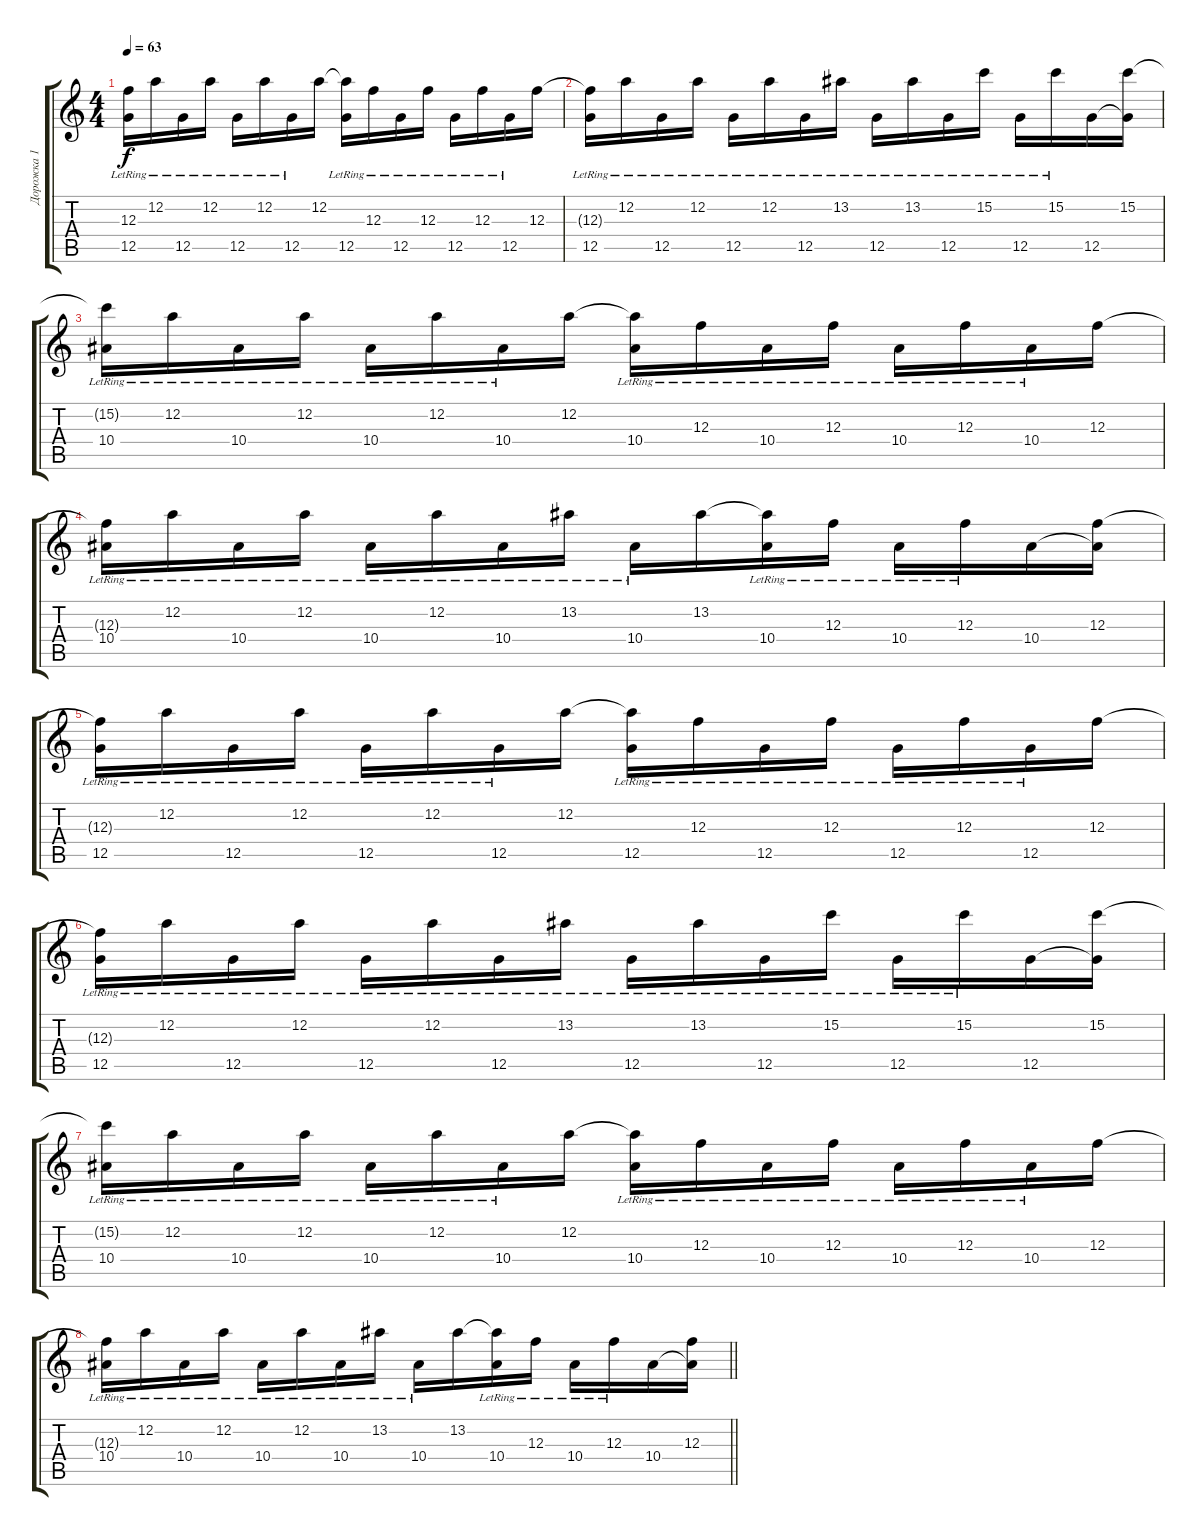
\track ("Дорожка 1" "Дорожка 1") {instrument electricguitarjazz}
\staff {score tabs}
\tuning (D4 A3 F3 C3 G2 C2) {hide}
\ts (4 4)
\tempo 63
\clef g2
\ks c
(12.3{t} 12.5{lr}).16{dy f} 12.2{lr}.16 12.5{lr}.16 12.2{lr}.16 12.5{lr}.16 12.2{lr}.16 12.5{lr}.16 12.2.16 (12.2{t} 12.5{lr}).16 12.3{lr}.16 12.5{lr}.16 12.3{lr}.16 12.5{lr}.16 12.3{lr}.16 12.5{lr}.16 12.3.16 |
(12.3{t} 12.5{lr}).16 12.2{lr}.16 12.5{lr}.16 12.2{lr}.16 12.5{lr}.16 12.2{lr}.16 12.5{lr}.16 13.2{lr}.16 12.5{lr}.16 13.2{lr}.16 12.5{lr}.16 15.2{lr}.16 12.5{lr}.16 15.2{lr}.16 12.5.16 (15.2 12.5{t}).16 |
(15.2{t} 10.4{lr}).16 12.2{lr}.16 10.4{lr}.16 12.2{lr}.16 10.4{lr}.16 12.2{lr}.16 10.4{lr}.16 12.2.16 (12.2{t} 10.4{lr}).16 12.3{lr}.16 10.4{lr}.16 12.3{lr}.16 10.4{lr}.16 12.3{lr}.16 10.4{lr}.16 12.3.16 |
(12.3{t} 10.4{lr}).16 12.2{lr}.16 10.4{lr}.16 12.2{lr}.16 10.4{lr}.16 12.2{lr}.16 10.4{lr}.16 13.2{lr}.16 10.4{lr}.16 13.2.16 (13.2{t} 10.4{lr}).16 12.3{lr}.16 10.4{lr}.16 12.3{lr}.16 10.4.16 (12.3 10.4{t}).16 |
(12.3{t} 12.5{lr}).16 12.2{lr}.16 12.5{lr}.16 12.2{lr}.16 12.5{lr}.16 12.2{lr}.16 12.5{lr}.16 12.2.16 (12.2{t} 12.5{lr}).16 12.3{lr}.16 12.5{lr}.16 12.3{lr}.16 12.5{lr}.16 12.3{lr}.16 12.5{lr}.16 12.3.16 |
(12.3{t} 12.5{lr}).16 12.2{lr}.16 12.5{lr}.16 12.2{lr}.16 12.5{lr}.16 12.2{lr}.16 12.5{lr}.16 13.2{lr}.16 12.5{lr}.16 13.2{lr}.16 12.5{lr}.16 15.2{lr}.16 12.5{lr}.16 15.2{lr}.16 12.5.16 (15.2 12.5{t}).16 |
(15.2{t} 10.4{lr}).16 12.2{lr}.16 10.4{lr}.16 12.2{lr}.16 10.4{lr}.16 12.2{lr}.16 10.4{lr}.16 12.2.16 (12.2{t} 10.4{lr}).16 12.3{lr}.16 10.4{lr}.16 12.3{lr}.16 10.4{lr}.16 12.3{lr}.16 10.4{lr}.16 12.3.16 |
\barLineRight lightlight
(12.3{t} 10.4{lr}).16 12.2{lr}.16 10.4{lr}.16 12.2{lr}.16 10.4{lr}.16 12.2{lr}.16 10.4{lr}.16 13.2{lr}.16 10.4{lr}.16 13.2.16 (13.2{t} 10.4{lr}).16 12.3{lr}.16 10.4{lr}.16 12.3{lr}.16 10.4.16 (12.3 10.4{t}).16
